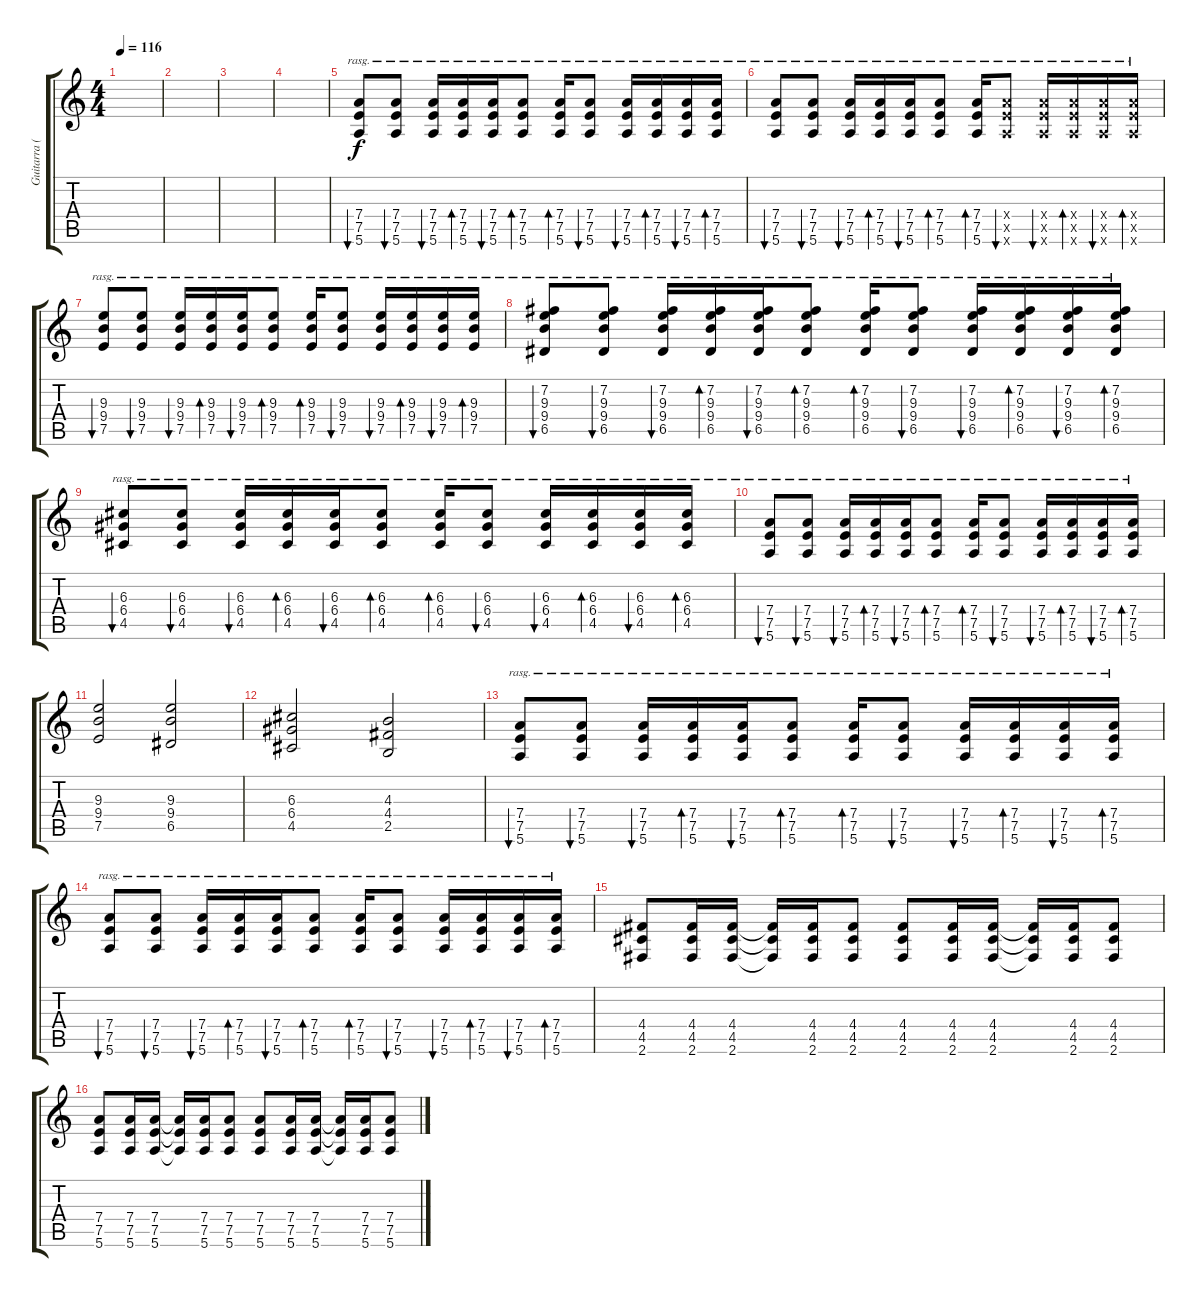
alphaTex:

\track ("Guitarra (Dis)" "Guitarra (") {instrument distortionguitar}
\staff {score tabs}
\tuning (E4 B3 G3 D3 A2 E2) {hide}
\ts (4 4)
\tempo 116
\clef g2
\ks c
|
|
|
|
(7.4 7.5 5.6).8{bu 60 rasg ii} (7.4 7.5 5.6).8{bu 120 rasg ii} (7.4 7.5 5.6).16{bu 120 rasg ii} (7.4 7.5 5.6).16{bd 120 rasg ii} (7.4 7.5 5.6).16{bu 120 rasg ii} (7.4 7.5 5.6).8{bd 120 rasg ii} (7.4 7.5 5.6).16{bd 120 rasg ii} (7.4 7.5 5.6).8{bu 120 rasg ii} (7.4 7.5 5.6).16{bu 120 rasg ii} (7.4 7.5 5.6).16{bd 120 rasg ii} (7.4 7.5 5.6).16{bu 120 rasg ii} (7.4 7.5 5.6).16{bd 120 rasg ii} |
(7.4 7.5 5.6).8{bu 60 rasg ii} (7.4 7.5 5.6).8{bu 120 rasg ii} (7.4 7.5 5.6).16{bu 120 rasg ii} (7.4 7.5 5.6).16{bd 120 rasg ii} (7.4 7.5 5.6).16{bu 120 rasg ii} (7.4 7.5 5.6).8{bd 120 rasg ii} (7.4 7.5 5.6).16{bd 120 rasg ii} (7.4{x} 7.5{x} 5.6{x}).8{bu 120 rasg ii} (7.4{x} 7.5{x} 5.6{x}).16{bu 120 rasg ii} (7.4{x} 7.5{x} 5.6{x}).16{bd 120 rasg ii} (7.4{x} 7.5{x} 5.6{x}).16{bu 120 rasg ii} (7.4{x} 7.5{x} 5.6{x}).16{bd 120 rasg ii} |
(9.3 9.4 7.5).8{bu 60 rasg ii} (9.3 9.4 7.5).8{bu 120 rasg ii} (9.3 9.4 7.5).16{bu 120 rasg ii} (9.3 9.4 7.5).16{bd 120 rasg ii} (9.3 9.4 7.5).16{bu 120 rasg ii} (9.3 9.4 7.5).8{bd 120 rasg ii} (9.3 9.4 7.5).16{bd 120 rasg ii} (9.3 9.4 7.5).8{bu 120 rasg ii} (9.3 9.4 7.5).16{bu 120 rasg ii} (9.3 9.4 7.5).16{bd 120 rasg ii} (9.3 9.4 7.5).16{bu 120 rasg ii} (9.3 9.4 7.5).16{bd 120 rasg ii} |
(7.2 9.3 9.4 6.5).8{bu 60 rasg ii} (7.2 9.3 9.4 6.5).8{bu 120 rasg ii} (7.2 9.3 9.4 6.5).16{bu 120 rasg ii} (7.2 9.3 9.4 6.5).16{bd 120 rasg ii} (7.2 9.3 9.4 6.5).16{bu 120 rasg ii} (7.2 9.3 9.4 6.5).8{bd 120 rasg ii} (7.2 9.3 9.4 6.5).16{bd 120 rasg ii} (7.2 9.3 9.4 6.5).8{bu 120 rasg ii} (7.2 9.3 9.4 6.5).16{bu 120 rasg ii} (7.2 9.3 9.4 6.5).16{bd 120 rasg ii} (7.2 9.3 9.4 6.5).16{bu 120 rasg ii} (7.2 9.3 9.4 6.5).16{bd 120 rasg ii} |
(6.3 6.4 4.5).8{bu 60 rasg ii} (6.3 6.4 4.5).8{bu 120 rasg ii} (6.3 6.4 4.5).16{bu 120 rasg ii} (6.3 6.4 4.5).16{bd 120 rasg ii} (6.3 6.4 4.5).16{bu 120 rasg ii} (6.3 6.4 4.5).8{bd 120 rasg ii} (6.3 6.4 4.5).16{bd 120 rasg ii} (6.3 6.4 4.5).8{bu 120 rasg ii} (6.3 6.4 4.5).16{bu 120 rasg ii} (6.3 6.4 4.5).16{bd 120 rasg ii} (6.3 6.4 4.5).16{bu 120 rasg ii} (6.3 6.4 4.5).16{bd 120 rasg ii} |
(7.4 7.5 5.6).8{bu 60 rasg ii} (7.4 7.5 5.6).8{bu 120 rasg ii} (7.4 7.5 5.6).16{bu 120 rasg ii} (7.4 7.5 5.6).16{bd 120 rasg ii} (7.4 7.5 5.6).16{bu 120 rasg ii} (7.4 7.5 5.6).8{bd 120 rasg ii} (7.4 7.5 5.6).16{bd 120 rasg ii} (7.4 7.5 5.6).8{bu 120 rasg ii} (7.4 7.5 5.6).16{bu 120 rasg ii} (7.4 7.5 5.6).16{bd 120 rasg ii} (7.4 7.5 5.6).16{bu 120 rasg ii} (7.4 7.5 5.6).16{bd 120 rasg ii} |
(9.3 9.4 7.5).2 (9.3 9.4 6.5).2 |
(6.3 6.4 4.5).2 (4.3 4.4 2.5).2 |
(7.4 7.5 5.6).8{bu 60 rasg ii} (7.4 7.5 5.6).8{bu 120 rasg ii} (7.4 7.5 5.6).16{bu 120 rasg ii} (7.4 7.5 5.6).16{bd 120 rasg ii} (7.4 7.5 5.6).16{bu 120 rasg ii} (7.4 7.5 5.6).8{bd 120 rasg ii} (7.4 7.5 5.6).16{bd 120 rasg ii} (7.4 7.5 5.6).8{bu 120 rasg ii} (7.4 7.5 5.6).16{bu 120 rasg ii} (7.4 7.5 5.6).16{bd 120 rasg ii} (7.4 7.5 5.6).16{bu 120 rasg ii} (7.4 7.5 5.6).16{bd 120 rasg ii} |
(7.4 7.5 5.6).8{bu 60 rasg ii} (7.4 7.5 5.6).8{bu 120 rasg ii} (7.4 7.5 5.6).16{bu 120 rasg ii} (7.4 7.5 5.6).16{bd 120 rasg ii} (7.4 7.5 5.6).16{bu 120 rasg ii} (7.4 7.5 5.6).8{bd 120 rasg ii} (7.4 7.5 5.6).16{bd 120 rasg ii} (7.4 7.5 5.6).8{bu 120 rasg ii} (7.4 7.5 5.6).16{bu 120 rasg ii} (7.4 7.5 5.6).16{bd 120 rasg ii} (7.4 7.5 5.6).16{bu 120 rasg ii} (7.4 7.5 5.6).16{bd 120 rasg ii} |
(4.4 4.5 2.6).8 (4.4 4.5 2.6).16 (4.4 4.5 2.6).16 (4.4{t} 4.5{t} 2.6{t}).16 (4.4 4.5 2.6).16 (4.4 4.5 2.6).8 (4.4 4.5 2.6).8 (4.4 4.5 2.6).16 (4.4 4.5 2.6).16 (4.4{t} 4.5{t} 2.6{t}).16 (4.4 4.5 2.6).16 (4.4 4.5 2.6).8 |
(7.4 7.5 5.6).8 (7.4 7.5 5.6).16 (7.4 7.5 5.6).16 (7.4{t} 7.5{t} 5.6{t}).16 (7.4 7.5 5.6).16 (7.4 7.5 5.6).8 (7.4 7.5 5.6).8 (7.4 7.5 5.6).16 (7.4 7.5 5.6).16 (7.4{t} 7.5{t} 5.6{t}).16 (7.4 7.5 5.6).16 (7.4 7.5 5.6).8
